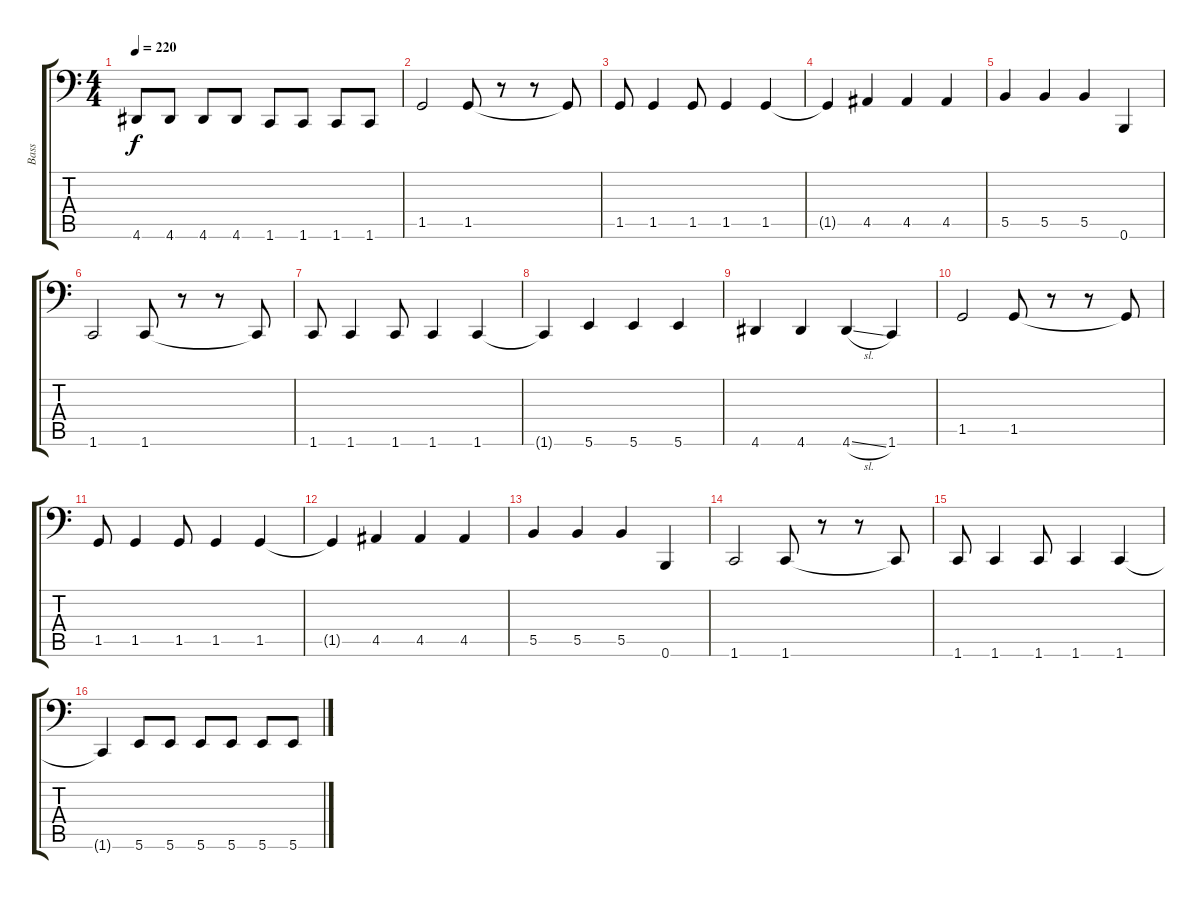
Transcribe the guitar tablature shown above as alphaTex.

\track ("Bass" "Bass") {instrument electricbassfinger}
\staff {score tabs}
\tuning (Db3 Ab2 E2 B1 Gb1 B0) {hide}
\ts (4 4)
\tempo 220
\clef f4
\ks c
4.6.8{dy f} 4.6.8 4.6.8 4.6.8 1.6.8 1.6.8 1.6.8 1.6.8 |
1.5.2 1.5.8 r.8 r.8 1.5{t}.8 |
1.5.8 1.5.4 1.5.8 1.5.4 1.5.4 |
1.5{t}.4 4.5.4 4.5.4 4.5.4 |
5.5.4 5.5.4 5.5.4 0.6.4 |
1.6.2 1.6.8 r.8 r.8 1.6{t}.8 |
1.6.8 1.6.4 1.6.8 1.6.4 1.6.4 |
1.6{t}.4 5.6.4 5.6.4 5.6.4 |
4.6.4 4.6.4 4.6{sl}.4 1.6.4 |
1.5.2 1.5.8 r.8 r.8 1.5{t}.8 |
1.5.8 1.5.4 1.5.8 1.5.4 1.5.4 |
1.5{t}.4 4.5.4 4.5.4 4.5.4 |
5.5.4 5.5.4 5.5.4 0.6.4 |
1.6.2 1.6.8 r.8 r.8 1.6{t}.8 |
1.6.8 1.6.4 1.6.8 1.6.4 1.6.4 |
1.6{t}.4 5.6.8 5.6.8 5.6.8 5.6.8 5.6.8 5.6.8
